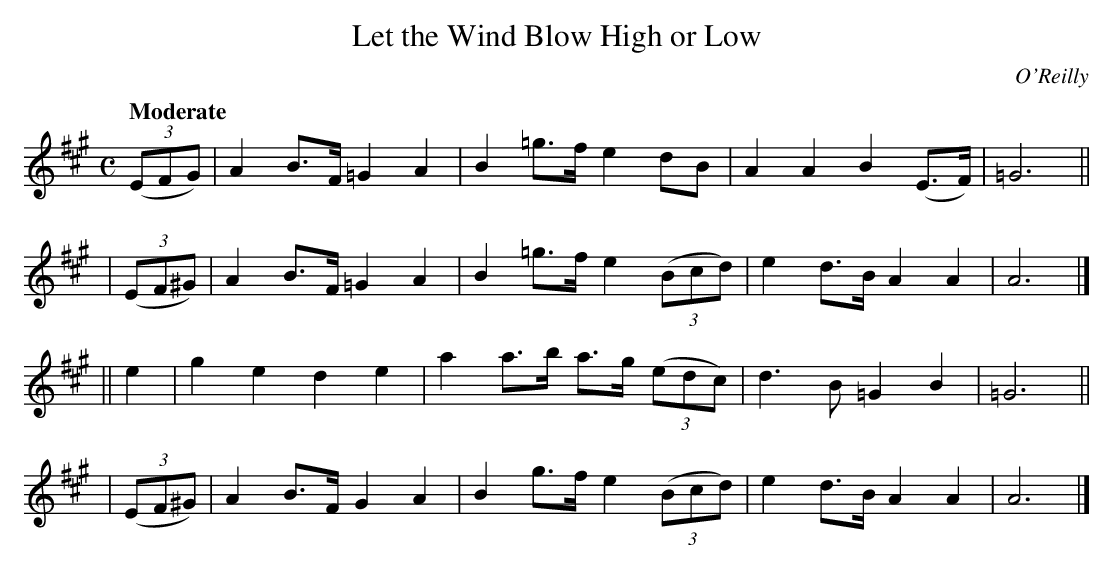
X:1
T: Let the Wind Blow High or Low
O: O'Reilly
Q: "Moderate"
M: C
L: 1/8
K: A
  (3(EFG)  | A2B>F =G2A2 | B2=g>f e2    dB   | A2A2  B2(E>F) | =G6 ||
| (3(EF^G) | A2B>F =G2A2 | B2=g>f e2 (3(Bcd) | e2d>B A2A2    |  A6 |]
||  e2     | g2e2   d2e2 | a2a>b a>g (3(edc) | d3B  =G2B2    | =G6 ||
| (3(EF^G) | A2B>F  G2A2 | B2g>f  e2 (3(Bcd) | e2d>B A2A2    |  A6 |]
